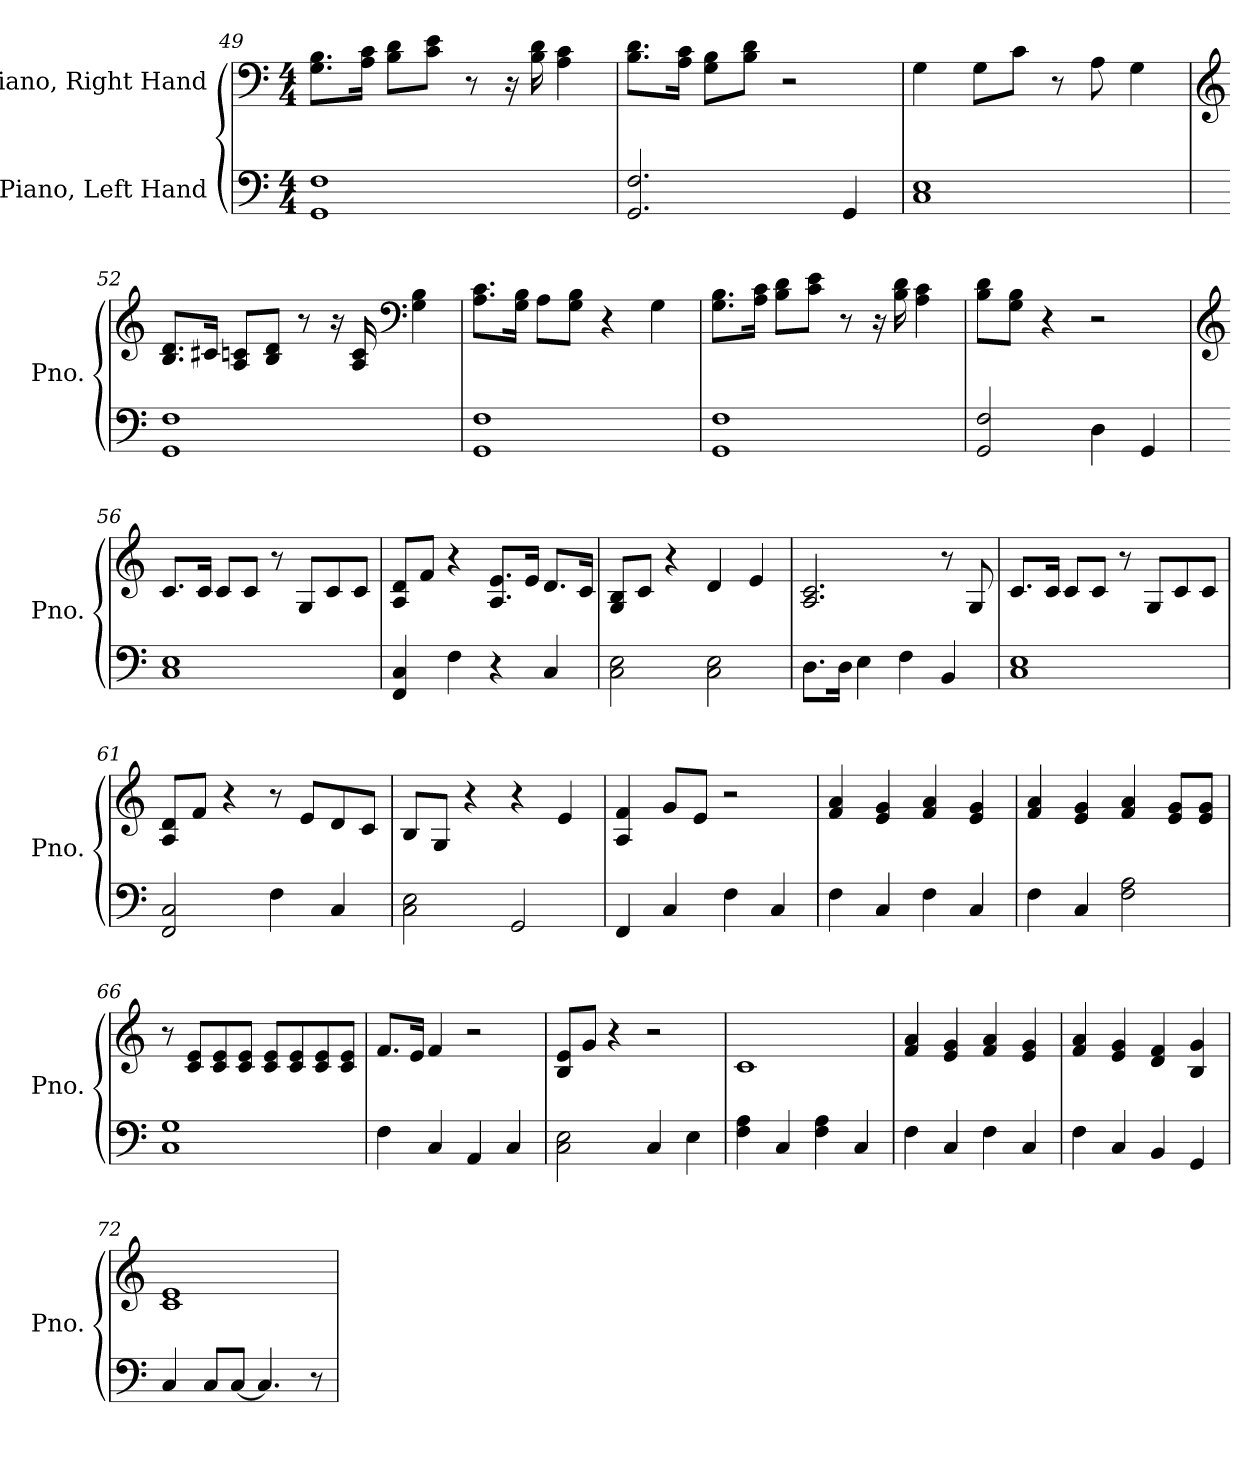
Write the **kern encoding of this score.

**kern	**kern
*part2	*part1
*staff2	*staff1
*I"Piano, Left Hand	*I"Piano, Right Hand
*I'Pno.	*I'Pno.
!!LO:LB:g=z
*clefF4	*clefF4
*k[]	*k[]
*M4/4	*M4/4
=49	=49
1GG 1F	8.G\ 8.B\L
.	16A\ 16c\Jk
.	8B\ 8d\L
.	8c\ 8e\J
.	8r
.	16r
.	16B\ 16d\
.	4A\ 4c\
=50	=50
2.GG/ 2.F/	8.B\ 8.d\L
.	16A\ 16c\Jk
.	8G\ 8B\L
.	8B\ 8d\J
.	2r
4GG/	.
=51	=51
1C 1E	4G\
.	8G\L
.	8c\J
.	8r
.	8A\
.	4G\
=52	=52
*	*clefG2
1GG 1F	8.B/ 8.d/L
.	16c#X/Jk
.	8A/ 8cn/L
.	8B/ 8d/J
.	8r
.	16r
.	16A/ 16c/
*	*clefF4
.	4G\ 4B\
!!LO:LB:g=z
=53	=53
1GG 1F	8.A\ 8.c\L
.	16G\ 16B\Jk
.	8A\L
.	8G\ 8B\J
.	4r
.	4G\
=54	=54
1GG 1F	8.G\ 8.B\L
.	16A\ 16c\Jk
.	8B\ 8d\L
.	8c\ 8e\J
.	8r
.	16r
.	16B\ 16d\
.	4A\ 4c\
=55	=55
2GG/ 2F/	8B\ 8d\L
.	8G\ 8B\J
.	4r
4D\	2r
4GG/	.
=56	=56
*	*clefG2
1C 1E	8.c/L
.	16c/Jk
.	8c/L
.	8c/J
.	8r
.	8G/L
.	8c/
.	8c/J
=57	=57
4FF/ 4C/	8A/ 8d/L
.	8f/J
4F\	4r
4r	8.A/ 8.e/L
.	16e/Jk
4C/	8.d/L
.	16c/Jk
!!LO:PB:g=z
=58	=58
2C\ 2E\	8G/ 8B/L
.	8c/J
.	4r
2C\ 2E\	4d/
.	4e/
=59	=59
8.D\L	2.A/ 2.c/
16D\Jk	.
4E\	.
4F\	.
4BB/	8r
.	8G/
=60	=60
1C 1E	8.c/L
.	16c/Jk
.	8c/L
.	8c/J
.	8r
.	8G/L
.	8c/
.	8c/J
=61	=61
2FF/ 2C/	8A/ 8d/L
.	8f/J
.	4r
4F\	8r
.	8e/L
4C/	8d/
.	8c/J
=62	=62
2C\ 2E\	8B/L
.	8G/J
.	4r
2GG/	4r
.	4e/
=63	=63
4FF/	4A/ 4f/
4C/	8g/L
.	8e/J
4F\	2r
4C/	.
!!LO:LB:g=z
=64	=64
4F\	4f/ 4a/
4C/	4e/ 4g/
4F\	4f/ 4a/
4C/	4e/ 4g/
=65	=65
4F\	4f/ 4a/
4C/	4e/ 4g/
2F\ 2A\	4f/ 4a/
.	8e/ 8g/L
.	8e/ 8g/J
=66	=66
1C 1G	8r
.	8c/ 8e/L
.	8c/ 8e/
.	8c/ 8e/J
.	8c/ 8e/L
.	8c/ 8e/
.	8c/ 8e/
.	8c/ 8e/J
=67	=67
4F\	8.f/L
.	16e/Jk
4C/	4f/
4AA/	2r
4C/	.
=68	=68
2C\ 2E\	8B/ 8e/L
.	8g/J
.	4r
4C/	2r
4E\	.
=69	=69
4F\ 4A\	1c
4C/	.
4F\ 4A\	.
4C/	.
=70	=70
4F\	4f/ 4a/
4C/	4e/ 4g/
4F\	4f/ 4a/
4C/	4e/ 4g/
!!LO:LB:g=z
=71	=71
4F\	4f/ 4a/
4C/	4e/ 4g/
4BB/	4d/ 4f/
4GG/	4B/ 4g/
=72	=72
4C/	1c 1e
8C/L	.
[8C/J	.
4.C/]	.
8r	.
=	=
*-	*-
